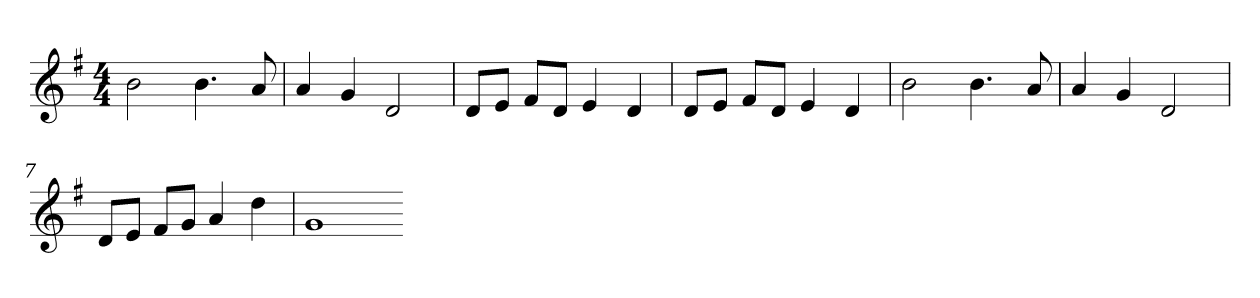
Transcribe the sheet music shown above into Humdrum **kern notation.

**kern
*part1
*staff1
*k[f#]
*G:
*M4/4
=1
2b
4.b
8a
=2
4a
4g
2d
=3
8dL
8eJ
8f#L
8dJ
4e
4d
=4
8dL
8eJ
8f#L
8dJ
4e
4d
=5
2b
4.b
8a
=6
4a
4g
2d
=7
8dL
8eJ
8f#L
8gJ
4a
4dd
=8
1g
=-
*-
